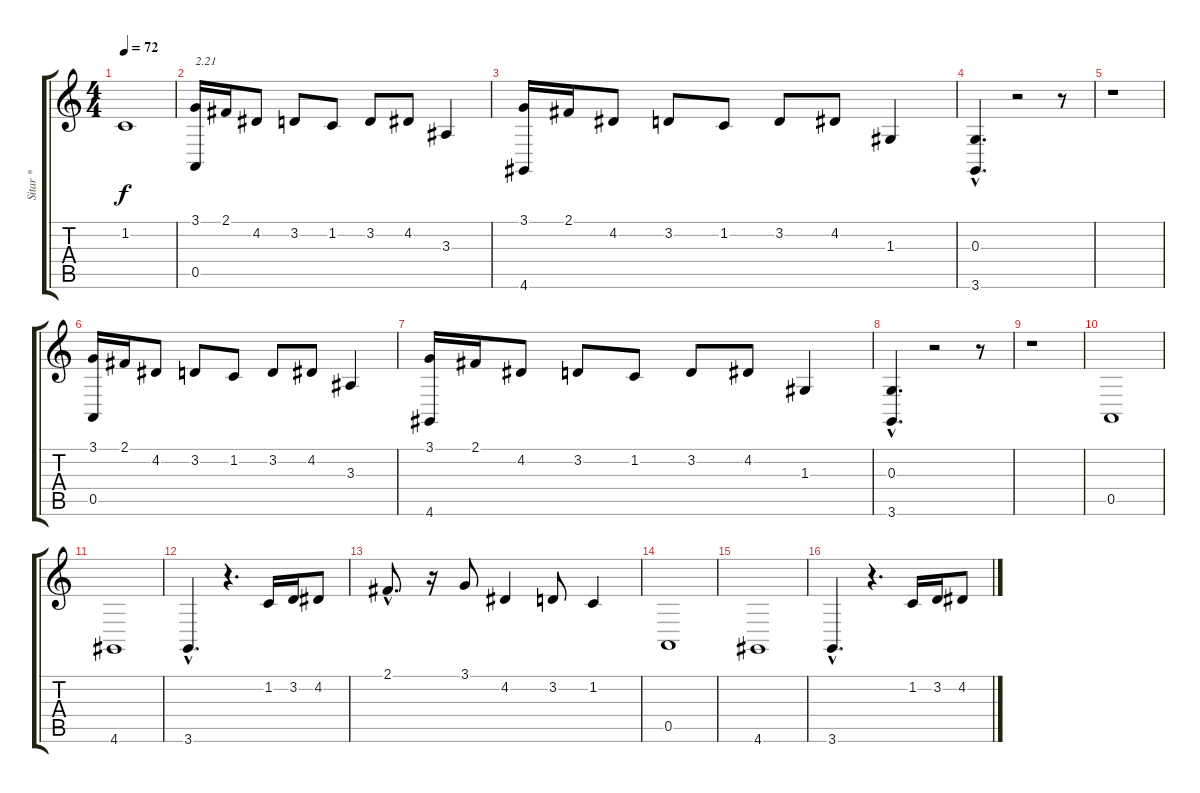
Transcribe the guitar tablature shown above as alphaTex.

\track ("Sitar *" "Sitar *") {instrument sitar}
\staff {score tabs}
\tuning (E4 B3 G3 D3 A2 E2) {hide}
\ts (4 4)
\tempo 72
\clef g2
\ks c
1.2{t}.1{dy f} |
(3.1 0.5).16{txt "2.21"} 2.1.16 4.2.8 3.2.8 1.2.8 3.2.8 4.2.8 3.3.4 |
(3.1 4.6).16 2.1.16 4.2.8 3.2.8 1.2.8 3.2.8 4.2.8 1.3.4 |
(0.3{hac} 3.6{hac}).4{d} r.2 r.8 |
r.1 |
(3.1 0.5).16 2.1.16 4.2.8 3.2.8 1.2.8 3.2.8 4.2.8 3.3.4 |
(3.1 4.6).16 2.1.16 4.2.8 3.2.8 1.2.8 3.2.8 4.2.8 1.3.4 |
(0.3{hac} 3.6{hac}).4{d} r.2 r.8 |
r.1 |
0.5.1 |
4.6.1 |
3.6{hac}.4{d} r.4{d} 1.2.16 3.2.16 4.2.8 |
2.1{hac}.8{d} r.16 3.1.8 4.2.4 3.2.8 1.2.4 |
0.5.1 |
4.6.1 |
3.6{hac}.4{d} r.4{d} 1.2.16 3.2.16 4.2.8
